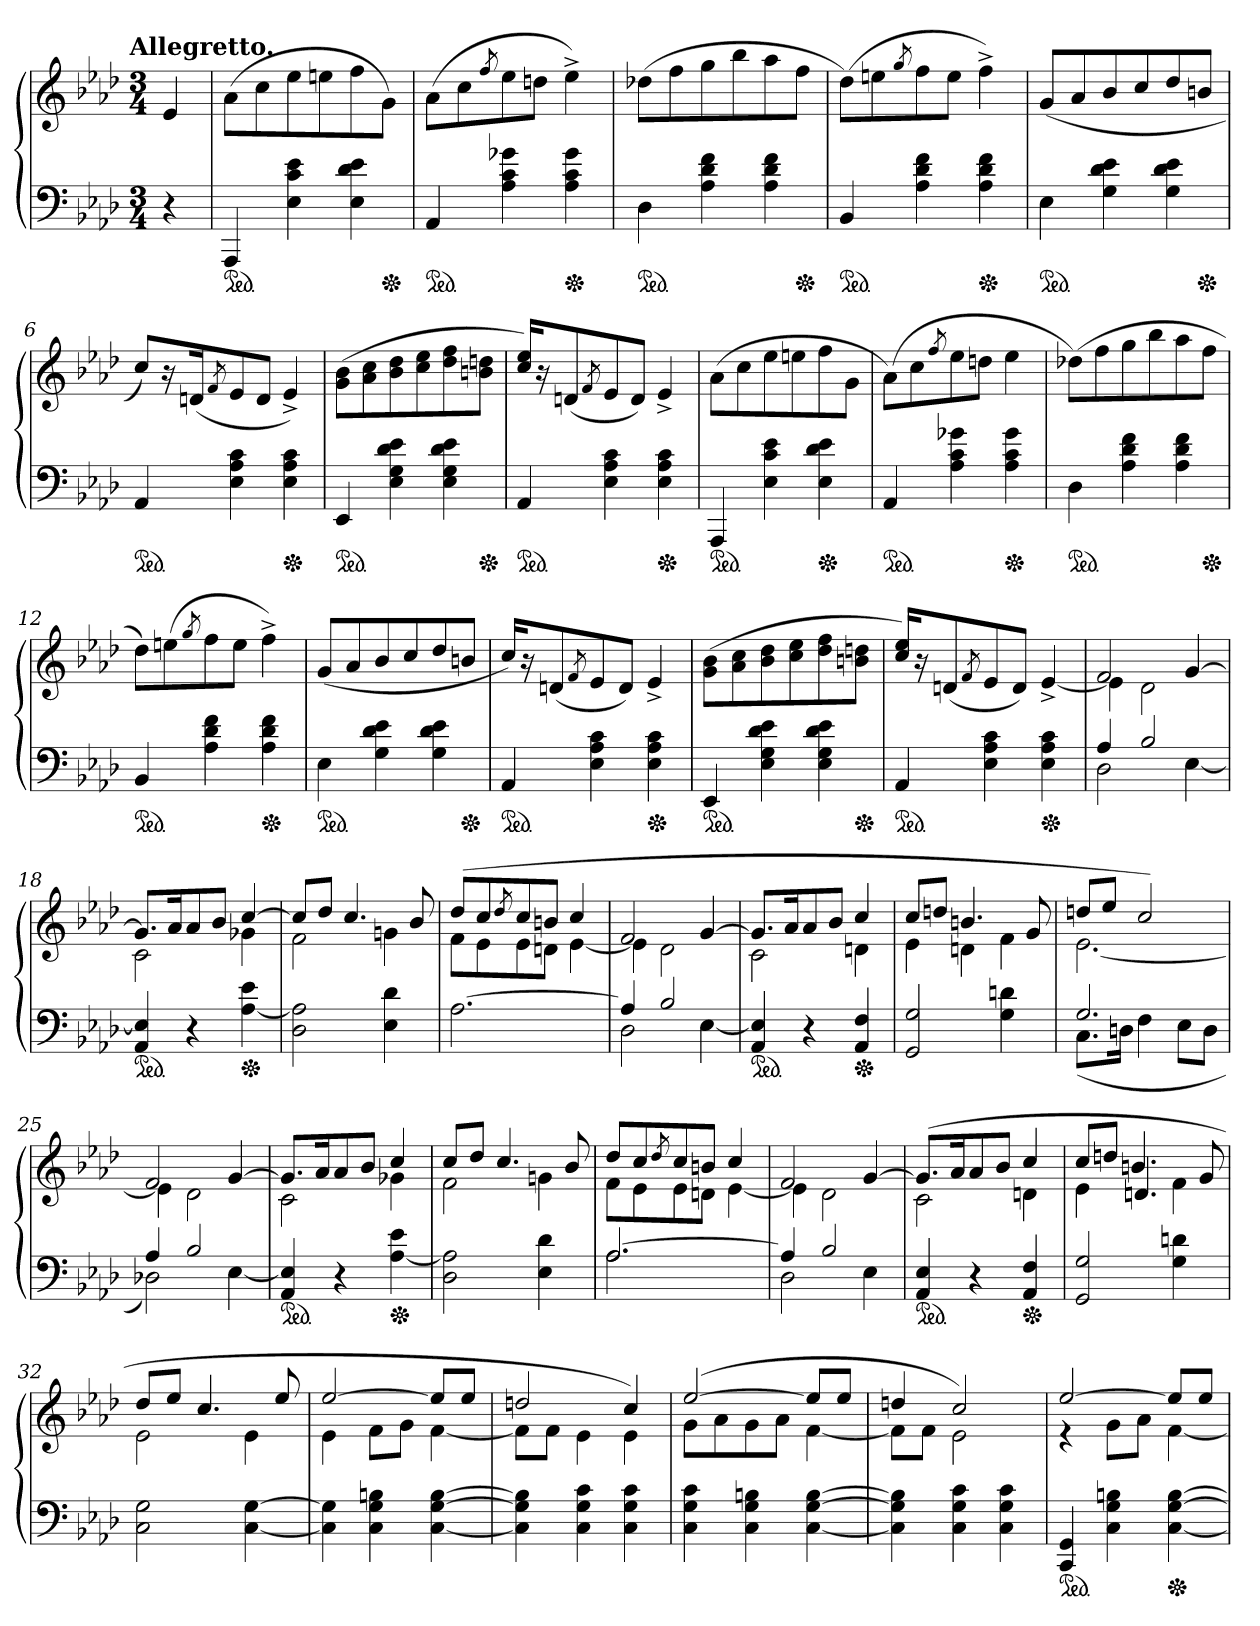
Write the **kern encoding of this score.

**kern	**kern
*part1	*part1
*staff2	*staff1
*clefF4	*clefG2
*k[b-e-a-d-]	*k[b-e-a-d-]
*A-:	*A-:
!!LO:TX:omd:t=Allegretto.
*M3/4	*M3/4
=	=
4r	4e-
=1	=1
*ped	*
4AAA-	(8a-L
.	8cc
4E- 4c 4e-	8ee-
.	8een
4E- 4d- 4e-	8ff
*Xped	*
.	8gJ)
=2	=2
*ped	*
4AA-	(>8a-L
.	8cc
.	8qff/
4A- 4c 4g-X	8ee-
.	8ddnJ
*Xped	*
4A- 4c 4g-	4ee-^<)
=3	=3
*ped	*
4D-	(>8dd-XL
.	8ff
4A- 4d- 4f	8gg
.	8bb-
4A- 4d- 4f	8aa-
*Xped	*
.	8ffJ
=4	=4
*ped	*
4BB-	(>8dd-L)
.	8een
.	8qgg/
4A- 4d- 4f	8ff
.	8eeJ
*Xped	*
4A- 4d- 4f	4ff^<)
=5	=5
*ped	*
4E-	(<8g/L
.	8a-
4G 4d- 4e-	8b-
.	8cc
4G 4d- 4e-	8dd-
*Xped	*
.	8bnJ
=6	=6
*ped	*
4AA-	8ccL)
.	16r
.	(<16dnK
.	8qf/
4E- 4A- 4c	8e-
.	8dJ
*Xped	*
4E- 4A- 4c	4e-^)
=7	=7
*ped	*
4EE-	(>8g 8b-L
.	8a- 8cc
4E- 4G 4d- 4e-	8b- 8dd-
.	8cc 8ee-
4E- 4G 4d- 4e-	8dd- 8ff
*Xped	*
.	8bn 8ddnJ
=8	=8
*ped	*
4AA-	16cc/ 16ee-/KL)
.	16r
.	(<8dn
.	8qf/
4E- 4A- 4c	8e-
.	8dJ)
*Xped	*
4E- 4A- 4c	4e-^
=9	=9
*ped	*
4AAA-	(>8a-L
.	8cc
4E- 4c 4e-	8ee-
.	8een
*Xped	*
4E- 4d- 4e-	8ff
.	8gJ
=10	=10
*ped	*
4AA-	(>8a-L)
.	8cc
.	8qff/
4A- 4c 4g-X	8ee-
.	8ddnJ
*Xped	*
4A- 4c 4g-	4ee-
=11	=11
*ped	*
4D-	(>8dd-XL)
.	8ff
4A- 4d- 4f	8gg
.	8bb-
4A- 4d- 4f	8aa-
*Xped	*
.	8ffJ
=12	=12
*ped	*
4BB-	8dd-L)
.	(>8een
.	8qgg/
4A- 4d- 4f	8ff
.	8eeJ
*Xped	*
4A- 4d- 4f	4ff^<)
=13	=13
*ped	*
4E-	(<8g/L
.	8a-/
4G 4d- 4e-	8b-/
.	8cc/
4G 4d- 4e-	8dd-/
*Xped	*
.	8bn/J
=14	=14
*ped	*
4AA-	16ccKL)
.	16r
.	(<8dn
.	8qf/
4E- 4A- 4c	8e-
.	8dJ)
*Xped	*
4E- 4A- 4c	4e-^
=15	=15
*ped	*
4EE-	(>8g 8b-L
.	8a- 8cc
4E- 4G 4d- 4e-	8b- 8dd-
.	8cc 8ee-
4E- 4G 4d- 4e-	8dd- 8ff
*Xped	*
.	8bn 8ddnJ
=16	=16
*ped	*
4AA-	16cc/ 16ee-/KL)
.	16r
.	(<8dn/
.	8qf/
4E- 4A- 4c	8e-/
.	8d/J)
*Xped	*
4E- 4A- 4c	[4e-^
=17	=17
*^	*^
4A-	2D-	2f	4e-]
2B-	.	.	2d-
.	[4E-	[4g	.
*v	*v	*	*
=18	=18	=18
*ped	*	*
4AA- 4E-]	8.gL]	2c
.	16a-K	.
4r	8a-	.
.	8b-J	.
*Xped	*	*
[4A- 4e-	[4cc	4g-X
=19	=19	=19
2D- 2A-]	8ccL]	2f
.	8dd-J	.
.	4.cc	.
4E- 4d-	.	4gn
.	8b-	.
=20	=20	=20
[2.A-	(8dd-L	8fL
.	8cc	8e-
.	8qdd-/	.
.	8cc	8e-
.	8bnJ	8dnJ
.	4cc	[4e-
=21	=21	=21
*^	*	*
4A-]	2D-	2f	4e-]
2B-	.	.	2d-
.	[4E-	[4g	.
*v	*v	*	*
=22	=22	=22
*ped	*	*
4AA- 4E-]	8.gL]	2c
.	16a-K	.
4r	8a-	.
.	8b-J	.
*Xped	*	*
4AA- 4F	4cc	4dn
=23	=23	=23
2GG 2G	8ccL	4e-
.	8ddnJ	.
.	4.bn	4dn
4G 4dn	.	4f
.	8g	.
=24	=24	=24
*^	*	*
2.G	(>8.CL	8ddnL	[2.e-
.	.	8ee-J	.
.	16DnJk	.	.
.	4F	2cc)	.
.	8E-L	.	.
.	8DJ	.	.
=25	=25	=25	=25
4A-	2D-X)	2f	4e-]
2B-	.	.	2d-
.	[4E-	[4g	.
*v	*v	*	*
=26	=26	=26
*ped	*	*
4AA- 4E-]	8.gL]	2c
.	16a-K	.
4r	8a-	.
.	8b-J	.
*Xped	*	*
[4A- 4e-	4cc	4g-X
=27	=27	=27
2D- 2A-]	8ccL	2f
.	8dd-J	.
.	4.cc	.
4E- 4d-	.	4gn
.	8b-	.
=28	=28	=28
*^	*	*
[2.A-	2.A-	8dd-L	8fL
.	.	8cc	8e-
.	.	8qdd-/	.
.	.	8cc	8e-
.	.	8bnJ	8dnJ
.	.	4cc	[4e-
=29	=29	=29	=29
4A-]	2D-	2f	4e-]
2B-	.	.	2d-
.	4E-	[4g	.
*v	*v	*	*
=30	=30	=30
*ped	*	*
4AA- 4E-	(8.gL]	2c
.	16a-K	.
4r	8a-	.
.	8b-J	.
*Xped	*	*
4AA- 4F	4cc	4dn
=31	=31	=31
*	*	*^
2GG 2G	8ccL	4e-	4ryy
.	8ddnJ	.	.
.	4.bn	4ryy	4.dn
4G 4dn	.	4f	.
.	8g	.	8ryy
*	*	*v	*v
=32	=32	=32
2C 2G	8dd-L	2e-
.	8ee-J	.
.	4.cc	.
[4C [4G	.	4e-
.	8ee-	.
=33	=33	=33
4C] 4G]	[2ee-	4e-
4C 4G 4Bn	.	8fL
.	.	8gJ
[4C [4G [4B	8ee-L]	[4f
.	8ee-J	.
=34	=34	=34
4C] 4G] 4B]	2ddn	8fL]
.	.	8fJ
4C 4G 4c	.	4e-
4C 4G 4c	4cc)	4e-
=35	=35	=35
4C 4G 4c	([2ee-	8gL
.	.	8a-
4C 4G 4Bn	.	8g
.	.	8a-J
[4C [4G [4B	8ee-L]	[4f\
.	8ee-J	.
=36	=36	=36
4C] 4G] 4Bn]	4ddn	8fL]
.	.	8fJ
4C 4G 4c	2cc)	2e-
4C 4G 4c	.	.
=37	=37	=37
*ped	*	*
4CC 4GG	[2ee-	4r
4C 4G 4Bn	.	8gL
.	.	8a-J
*Xped	*	*
[4C [4G [4B	8ee-L]	[4f
.	8ee-J	.
*	*v	*v
=	=
*-	*-
